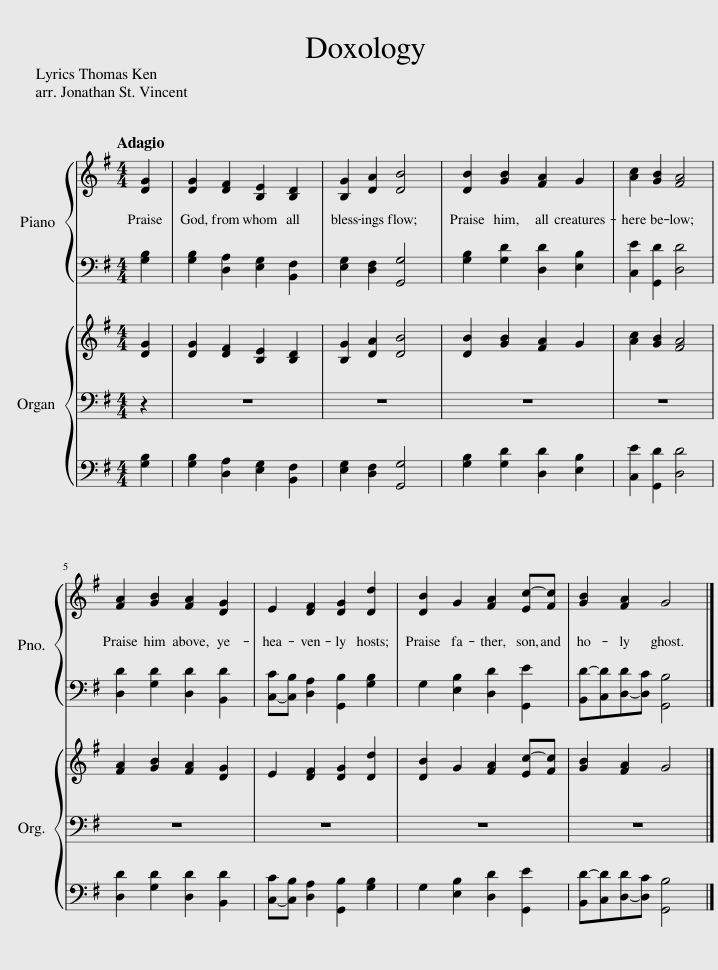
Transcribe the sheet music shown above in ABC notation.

X:1
%%score { 1 | 2 } { 3 | 4 }
L:1/8
Q:1/4=105
M:4/4
I:linebreak $
K:G
V:1 treble
V:2 bass
V:3 treble
V:4 bass
V:1
 [DG]2 | [DG]2 [DF]2 [B,E]2 [B,D]2 | [B,G]2 [DA]2 [DB]4 | [DB]2 [GB]2 [FA]2 G2 | [Ac]2 [GB]2 [FA]4 |$ %5
 [FA]2 [GB]2 [FA]2 [DG]2 | E2 [DF]2 [DG]2 [Dd]2 | [DB]2 G2 [FA]2 [Ec-][Fc] | [GB]2 [FA]2 G4 |] %9
V:2
 [G,B,]2 | [G,B,]2 [D,A,]2 [E,G,]2 [B,,F,]2 | [E,G,]2 [D,F,]2 [G,,G,]4 | [G,B,]2 [G,D]2 [D,D]2 [E,B,]2 | [C,E]2 [G,,D]2 [D,D]4 |$ %5
 [D,D]2 [G,D]2 [D,D]2 [B,,D]2 | [C,-C][C,B,] [D,A,]2 [G,,B,]2 [G,B,]2 | G,2 [E,B,]2 [D,D]2 [G,,E]2 | [B,,D-][C,D][D,-D][D,C] [G,,B,]4 |] %9
V:3
 [DG]2 | [DG]2 [DF]2 [B,E]2 [B,D]2 | [B,G]2 [DA]2 [DB]4 | [DB]2 [GB]2 [FA]2 G2 | [Ac]2 [GB]2 [FA]4 |$ %5
 [FA]2 [GB]2 [FA]2 [DG]2 | E2 [DF]2 [DG]2 [Dd]2 | [DB]2 G2 [FA]2 [Ec-][Fc] | [GB]2 [FA]2 G4 |] %9
V:4
 [G,B,]2 | [G,B,]2 [D,A,]2 [E,G,]2 [B,,F,]2 | [E,G,]2 [D,F,]2 [G,,G,]4 | [G,B,]2 [G,D]2 [D,D]2 [E,B,]2 | [C,E]2 [G,,D]2 [D,D]4 |$ %5
 [D,D]2 [G,D]2 [D,D]2 [B,,D]2 | [C,-C][C,B,] [D,A,]2 [G,,B,]2 [G,B,]2 | G,2 [E,B,]2 [D,D]2 [G,,E]2 | [B,,D-][C,D][D,-D][D,C] [G,,B,]4 |] %9
